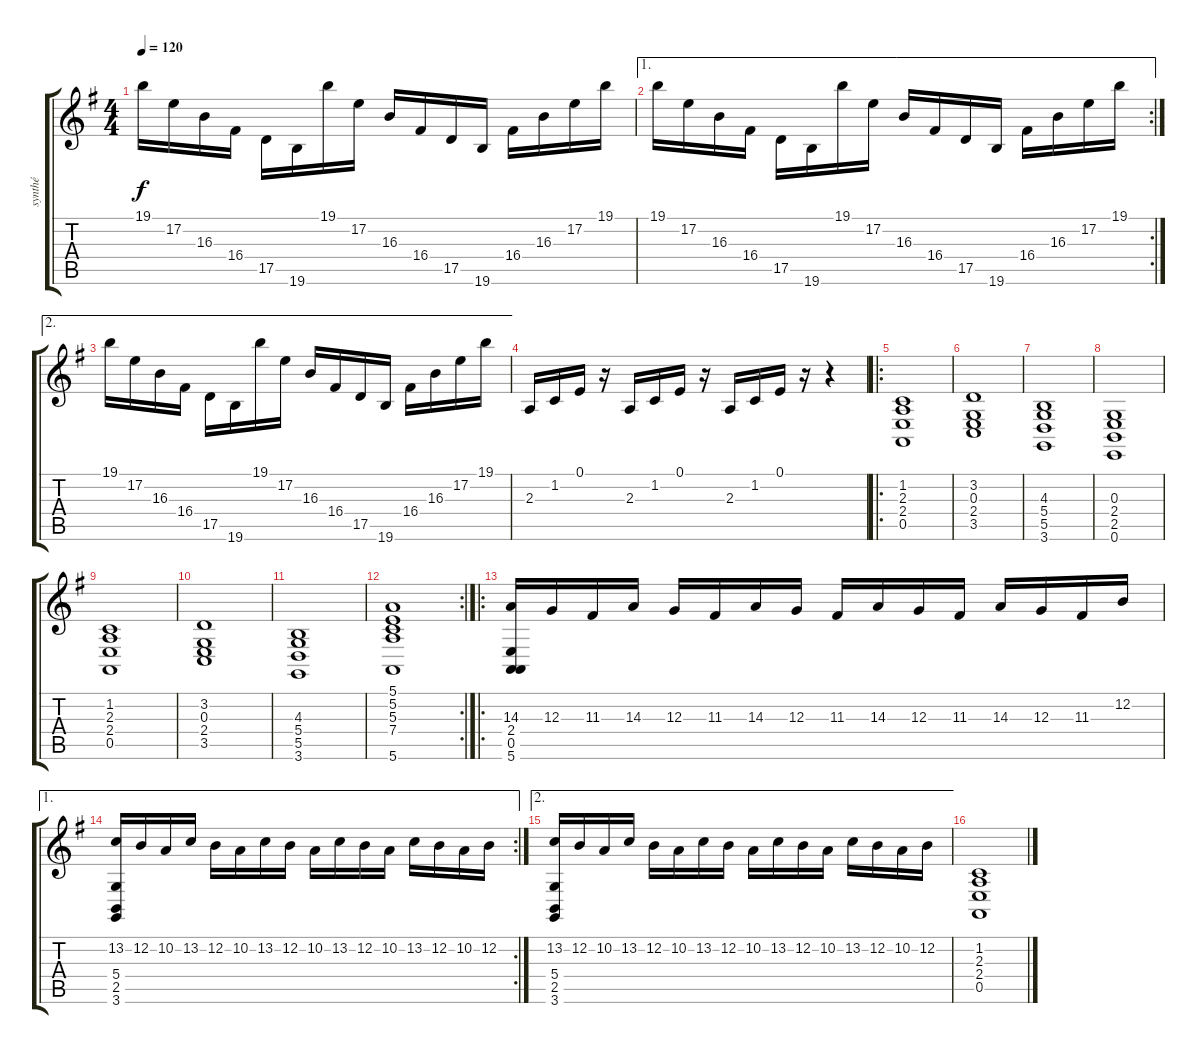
\track ("synthé" "synthé") {instrument stringensemble1}
\staff {score tabs}
\tuning (E4 B3 G3 D3 A2 E2) {hide}
\ts (4 4)
\tempo 120
\clef g2
\ks g
19.1.16{dy f} 17.2.16 16.3.16 16.4.16 17.5.16 19.6.16 19.1.16 17.2.16 16.3.16 16.4.16 17.5.16 19.6.16 16.4.16 16.3.16 17.2.16 19.1.16 |
\ae 1
\rc 2
19.1.16 17.2.16 16.3.16 16.4.16 17.5.16 19.6.16 19.1.16 17.2.16 16.3.16 16.4.16 17.5.16 19.6.16 16.4.16 16.3.16 17.2.16 19.1.16 |
\ae 2
19.1.16 17.2.16 16.3.16 16.4.16 17.5.16 19.6.16 19.1.16 17.2.16 16.3.16 16.4.16 17.5.16 19.6.16 16.4.16 16.3.16 17.2.16 19.1.16 |
2.3.16 1.2.16 0.1.16 r.16 2.3.16 1.2.16 0.1.16 r.16 2.3.16 1.2.16 0.1.16 r.16 r.4 |
\ro
(1.2 2.3 2.4 0.5).1{volume 14} |
(3.2 0.3 2.4 3.5).1 |
(4.3 5.4 5.5 3.6).1 |
(0.3 2.4 2.5 0.6).1 |
(1.2 2.3 2.4 0.5).1 |
(3.2 0.3 2.4 3.5).1 |
(4.3 5.4 5.5 3.6).1 |
\rc 2
(5.1 5.2 5.3 7.4 5.6).1 |
\ro
(14.3 2.4 0.5 5.6).16 12.3.16 11.3.16 14.3.16 12.3.16 11.3.16 14.3.16 12.3.16 11.3.16 14.3.16 12.3.16 11.3.16 14.3.16 12.3.16 11.3.16 12.2.16 |
\ae 1
\rc 2
(13.2 5.4 2.5 3.6).16 12.2.16 10.2.16 13.2.16 12.2.16 10.2.16 13.2.16 12.2.16 10.2.16 13.2.16 12.2.16 10.2.16 13.2.16 12.2.16 10.2.16 12.2.16 |
\ae 2
(13.2 5.4 2.5 3.6).16 12.2.16 10.2.16 13.2.16 12.2.16 10.2.16 13.2.16 12.2.16 10.2.16 13.2.16 12.2.16 10.2.16 13.2.16 12.2.16 10.2.16 12.2.16 |
(1.2 2.3 2.4 0.5).1
